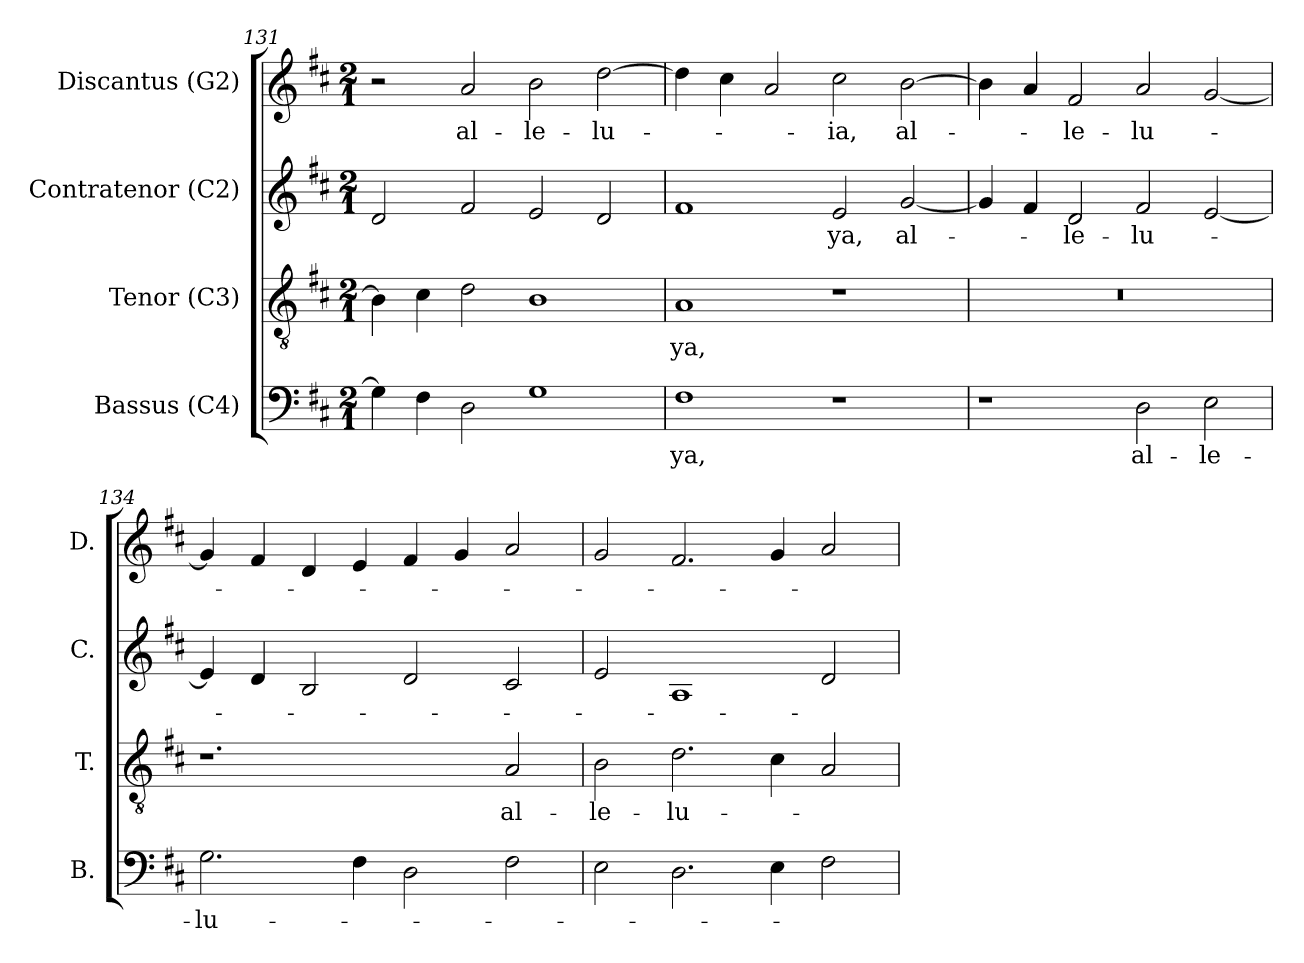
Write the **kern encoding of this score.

**kern	**text	**kern	**text	**kern	**text	**kern	**text
*part4	*part4	*part3	*part3	*part2	*part2	*part1	*part1
*staff4	*staff4	*staff3	*staff3	*staff2	*staff2	*staff1	*staff1
*I"Bassus (C4)	*	*I"Tenor (C3)	*	*I"Contratenor (C2)	*	*I"Discantus (G2)	*
*I'B.	*	*I'T.	*	*I'C.	*	*I'D.	*
*clefF4	*	*clefGv2	*	*clefG2	*	*clefG2	*
*	*	*ITrd7c12	*	*ITrd7c12	*	*	*
*k[f#c#]	*	*k[f#c#]	*	*k[f#c#]	*	*k[f#c#]	*
*D:	*	*D:	*	*D:	*	*D:	*
*M2/1	*	*M2/1	*	*M2/1	*	*M2/1	*
=131	=131	=131	=131	=131	=131	=131	=131
4Gi\]	.	4BBi\]	.	2Di/	.	2r	.
4F#i\	.	4C#i\	.	.	.	.	.
!	!	!	!	!	!	!	!LO:LY:b:color=#000000
2Di\	.	2Di\	.	2F#i/	.	2ai/	al-
!	!	!	!	!	!	!	!LO:LY:b:color=#000000
1Gi	.	1BBi	.	2Ei/	.	2bi\	-le-
!	!	!	!	!	!	!	!LO:LY:b:color=#000000
.	.	.	.	2Di/	.	[2ddi\	-lu-
!!LO:PB:g=z
=132	=132	=132	=132	=132	=132	=132	=132
!	!LO:LY:b:color=#000000	!	!	!	!	!	!
!	!	!	!LO:LY:b:color=#000000	!	!	!	!
1F#i	-ya,	1AAi	-ya,	1F#i	.	4ddi\]	.
.	.	.	.	.	.	4cc#i\	.
.	.	.	.	.	.	2ai/	.
!	!	!	!	!	!LO:LY:b:color=#000000	!	!
!	!	!	!	!	!	!	!LO:LY:b:color=#000000
1r	.	1r	.	2Ei/	-ya,	2cc#i\	-ia,
!	!	!	!	!	!LO:LY:b:color=#000000	!	!
!	!	!	!	!	!	!	!LO:LY:b:color=#000000
.	.	.	.	[2Gi/	al-	[2bi\	al-
=133	=133	=133	=133	=133	=133	=133	=133
!	!	!LO:N:vis=1	!	!	!	!	!
1r	.	0r	.	4Gi/]	.	4bi\]	.
.	.	.	.	4F#i/	.	4ai/	.
!	!	!	!	!	!LO:LY:b:color=#000000	!	!
!	!	!	!	!	!	!	!LO:LY:b:color=#000000
.	.	.	.	2Di/	-le-	2f#i/	-le-
!	!LO:LY:b:color=#000000	!	!	!	!	!	!
!	!	!	!	!	!LO:LY:b:color=#000000	!	!
!	!	!	!	!	!	!	!LO:LY:b:color=#000000
2Di\	al-	.	.	2F#i/	-lu-	2ai/	-lu-
!	!LO:LY:b:color=#000000	!	!	!	!	!	!
2Ei\	-le-	.	.	[2Ei/	.	[2gi/	.
=134	=134	=134	=134	=134	=134	=134	=134
!	!LO:LY:b:color=#000000	!	!	!	!	!	!
2.Gi\	-lu-	1.r	.	4Ei/]	.	4gi/]	.
.	.	.	.	4Di/	.	4f#i/	.
.	.	.	.	2BBi/	.	4di/	.
4F#i\	.	.	.	.	.	4ei/	.
2Di\	.	.	.	2Di/	.	4f#i/	.
.	.	.	.	.	.	4gi/	.
!	!	!	!LO:LY:b:color=#000000	!	!	!	!
2F#i\	.	2AAi/	al-	2C#i/	.	2ai/	.
=135	=135	=135	=135	=135	=135	=135	=135
!	!	!	!LO:LY:b:color=#000000	!	!	!	!
2Ei\	.	2BBi\	-le-	2Ei/	.	2gi/	.
!	!	!	!LO:LY:b:color=#000000	!	!	!	!
2.Di\	.	2.Di\	-lu-	1AAi	.	2.f#i/	.
4Ei\	.	4C#i\	.	.	.	4gi/	.
2F#i\	.	2AAi/	.	2Di/	.	2ai/	.
=	=	=	=	=	=	=	=
*-	*-	*-	*-	*-	*-	*-	*-
